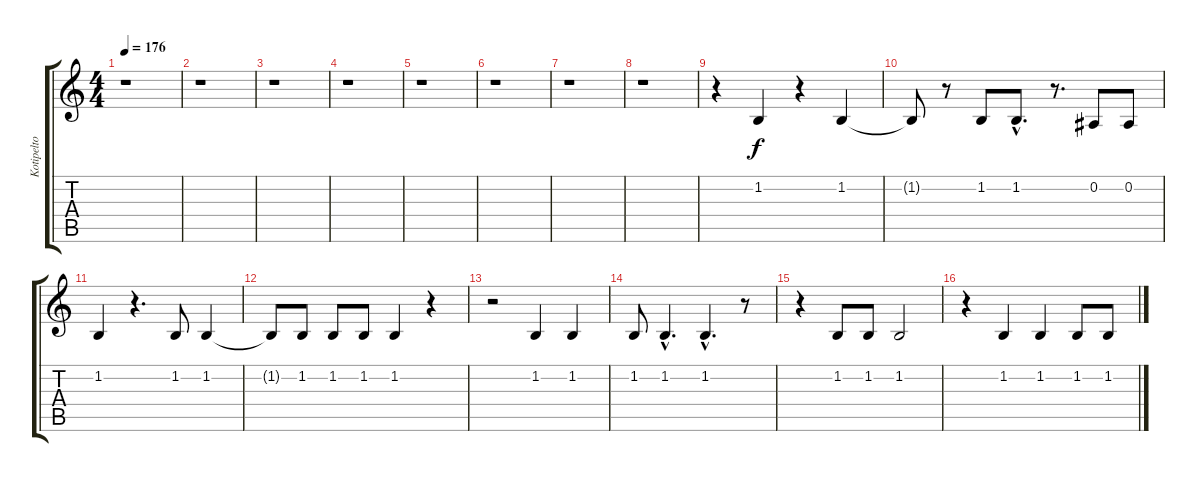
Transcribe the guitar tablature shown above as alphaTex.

\track ("Kotipelto" "Kotipelto") {instrument flute}
\staff {score tabs}
\tuning (Eb4 Bb3 Gb3 Db3 Ab2 Eb2) {hide}
\ts (4 4)
\tempo 176
\clef g2
\ks c
r.1{dy f} |
r.1 |
r.1 |
r.1 |
r.1 |
r.1 |
r.1 |
r.1 |
r.4 1.2.4 r.4 1.2.4 |
1.2{t}.8 r.8 1.2.8 1.2{hac}.8{d} r.8{d} 0.2.8 0.2.8 |
1.2.4 r.4{d} 1.2.8 1.2.4 |
1.2{t}.8 1.2.8 1.2.8 1.2.8 1.2.4 r.4 |
r.2 1.2.4 1.2.4 |
1.2.8 1.2{hac}.4{d} 1.2{hac}.4{d} r.8 |
r.4 1.2.8 1.2.8 1.2.2 |
r.4 1.2.4 1.2.4 1.2.8 1.2.8
